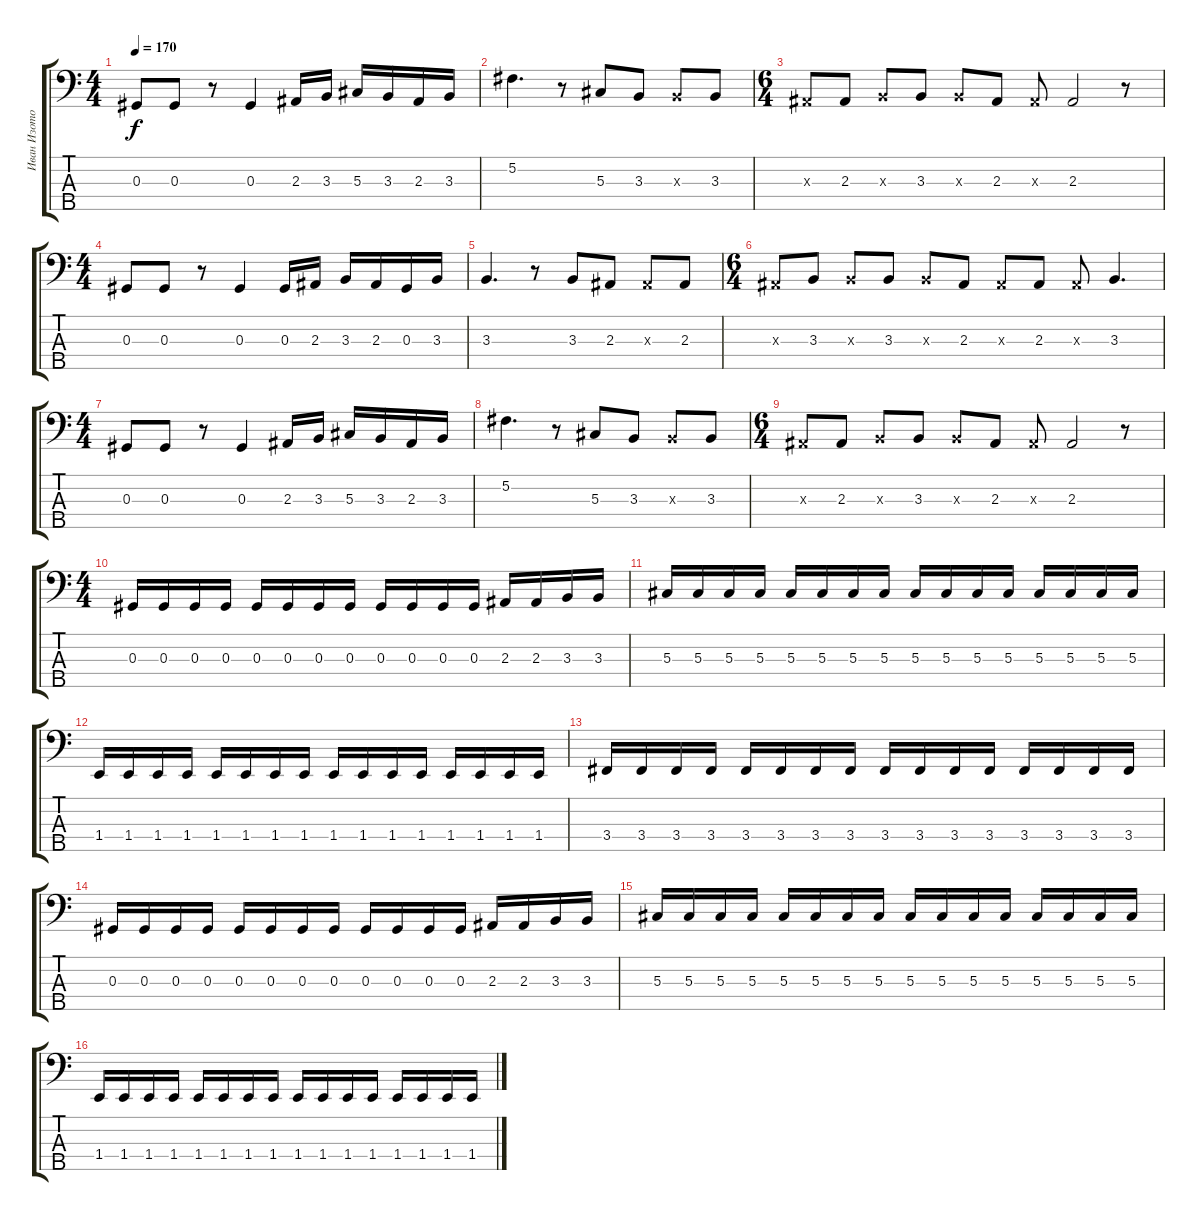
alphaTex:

\track ("Иван Изотов" "Иван Изото") {instrument electricbasspick}
\staff {score tabs}
\tuning (Gb2 Db2 Ab1 Eb1 Bb0) {hide}
\ts (4 4)
\tempo 170
\clef f4
\ks c
0.3.8{dy f} 0.3.8 r.8 0.3.4 2.3.16 3.3.16 5.3.16 3.3.16 2.3.16 3.3.16 |
5.2.4{d} r.8 5.3.8 3.3.8 3.3{x}.8 3.3.8 |
\ts (6 4)
2.3{x}.8 2.3.8 3.3{x}.8 3.3.8 3.3{x}.8 2.3.8 2.3{x}.8 2.3.2 r.8 |
\ts (4 4)
0.3.8 0.3.8 r.8 0.3.4 0.3.16 2.3.16 3.3.16 2.3.16 0.3.16 3.3.16 |
3.3.4{d} r.8 3.3.8 2.3.8 2.3{x}.8 2.3.8 |
\ts (6 4)
2.3{x}.8 3.3.8 3.3{x}.8 3.3.8 3.3{x}.8 2.3.8 2.3{x}.8 2.3.8 2.3{x}.8 3.3.4{d} |
\ts (4 4)
0.3.8 0.3.8 r.8 0.3.4 2.3.16 3.3.16 5.3.16 3.3.16 2.3.16 3.3.16 |
5.2.4{d} r.8 5.3.8 3.3.8 3.3{x}.8 3.3.8 |
\ts (6 4)
2.3{x}.8 2.3.8 3.3{x}.8 3.3.8 3.3{x}.8 2.3.8 2.3{x}.8 2.3.2 r.8 |
\ts (4 4)
0.3.16 0.3.16 0.3.16 0.3.16 0.3.16 0.3.16 0.3.16 0.3.16 0.3.16 0.3.16 0.3.16 0.3.16 2.3.16 2.3.16 3.3.16 3.3.16 |
5.3.16 5.3.16 5.3.16 5.3.16 5.3.16 5.3.16 5.3.16 5.3.16 5.3.16 5.3.16 5.3.16 5.3.16 5.3.16 5.3.16 5.3.16 5.3.16 |
1.4.16 1.4.16 1.4.16 1.4.16 1.4.16 1.4.16 1.4.16 1.4.16 1.4.16 1.4.16 1.4.16 1.4.16 1.4.16 1.4.16 1.4.16 1.4.16 |
3.4.16 3.4.16 3.4.16 3.4.16 3.4.16 3.4.16 3.4.16 3.4.16 3.4.16 3.4.16 3.4.16 3.4.16 3.4.16 3.4.16 3.4.16 3.4.16 |
0.3.16 0.3.16 0.3.16 0.3.16 0.3.16 0.3.16 0.3.16 0.3.16 0.3.16 0.3.16 0.3.16 0.3.16 2.3.16 2.3.16 3.3.16 3.3.16 |
5.3.16 5.3.16 5.3.16 5.3.16 5.3.16 5.3.16 5.3.16 5.3.16 5.3.16 5.3.16 5.3.16 5.3.16 5.3.16 5.3.16 5.3.16 5.3.16 |
1.4.16 1.4.16 1.4.16 1.4.16 1.4.16 1.4.16 1.4.16 1.4.16 1.4.16 1.4.16 1.4.16 1.4.16 1.4.16 1.4.16 1.4.16 1.4.16
